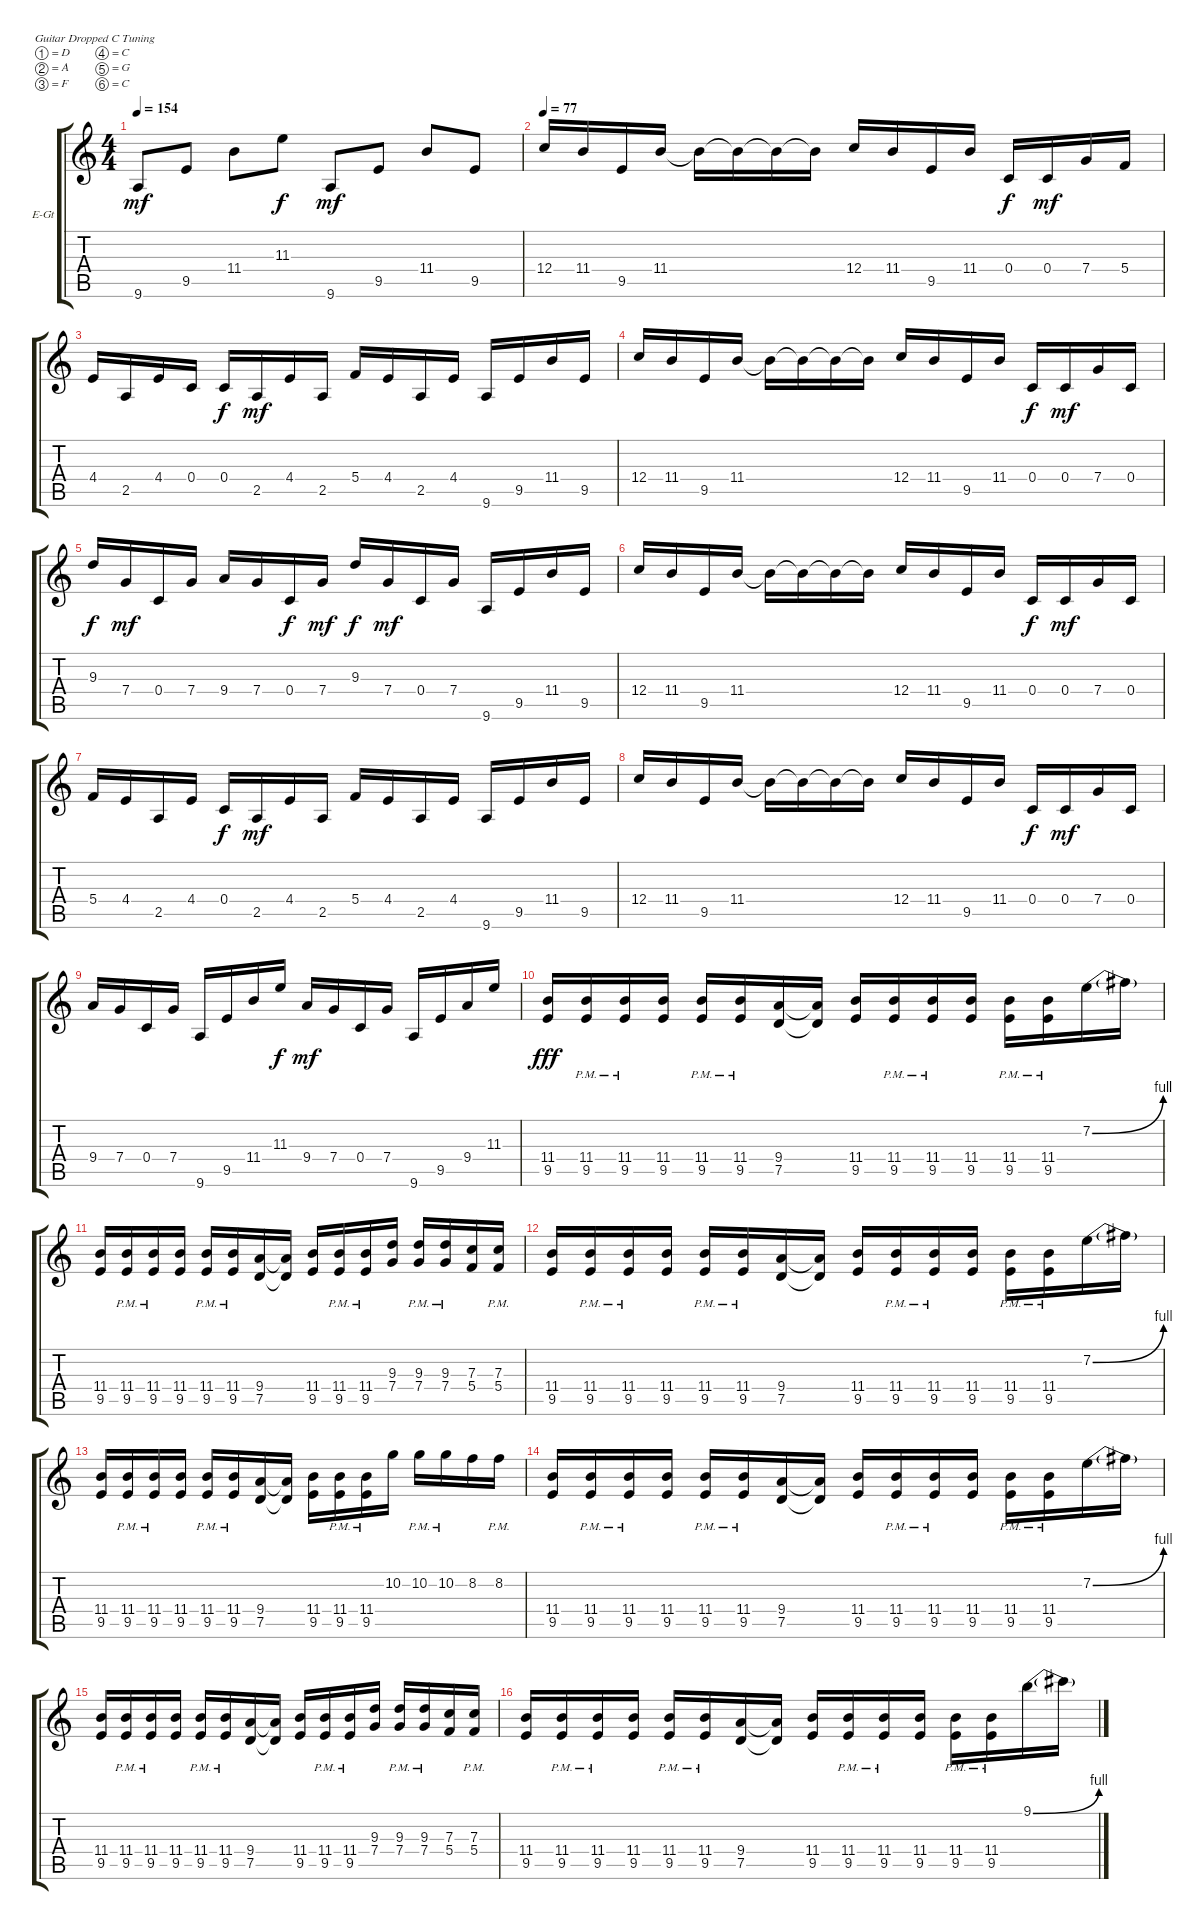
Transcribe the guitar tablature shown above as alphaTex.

\bracketExtendMode groupsimilarinstruments
\firstSystemTrackNameOrientation horizontal
\otherSystemsTrackNameOrientation horizontal
\track ("Electric Guitar 1" "E-Gt") {instrument distortionguitar}
\staff {score tabs}
\tuning (D4 A3 F3 C3 G2 C2)
\ts (4 4)
\tempo 154
\clef g2
\ks c
9.6.8{dy mf instrument distortionguitar} 9.5.8 11.4.8 11.3.8{dy f} 9.6.8{dy mf} 9.5.8 11.4.8 9.5.8 |
\tempo 77
12.4.16 11.4.16 9.5.16 11.4.16 11.4{t}.16 11.4{t}.16 11.4{t}.16 11.4{t}.16 12.4.16 11.4.16 9.5.16 11.4.16 0.4.16{dy f} 0.4.16{dy mf} 7.4.16 5.4.16 |
4.4.16 2.5.16 4.4.16 0.4.16 0.4.16{dy f} 2.5.16{dy mf} 4.4.16 2.5.16 5.4.16 4.4.16 2.5.16 4.4.16 9.6.16 9.5.16 11.4.16 9.5.16 |
12.4.16 11.4.16 9.5.16 11.4.16 11.4{t}.16 11.4{t}.16 11.4{t}.16 11.4{t}.16 12.4.16 11.4.16 9.5.16 11.4.16 0.4.16{dy f} 0.4.16{dy mf} 7.4.16 0.4.16 |
9.3.16{dy f} 7.4.16{dy mf} 0.4.16 7.4.16 9.4.16 7.4.16 0.4.16{dy f} 7.4.16{dy mf} 9.3.16{dy f} 7.4.16{dy mf} 0.4.16 7.4.16 9.6.16 9.5.16 11.4.16 9.5.16 |
12.4.16 11.4.16 9.5.16 11.4.16 11.4{t}.16 11.4{t}.16 11.4{t}.16 11.4{t}.16 12.4.16 11.4.16 9.5.16 11.4.16 0.4.16{dy f} 0.4.16{dy mf} 7.4.16 0.4.16 |
5.4.16 4.4.16 2.5.16 4.4.16 0.4.16{dy f} 2.5.16{dy mf} 4.4.16 2.5.16 5.4.16 4.4.16 2.5.16 4.4.16 9.6.16 9.5.16 11.4.16 9.5.16 |
12.4.16 11.4.16 9.5.16 11.4.16 11.4{t}.16 11.4{t}.16 11.4{t}.16 11.4{t}.16 12.4.16 11.4.16 9.5.16 11.4.16 0.4.16{dy f} 0.4.16{dy mf} 7.4.16 0.4.16 |
9.4.16 7.4.16 0.4.16 7.4.16 9.6.16 9.5.16 11.4.16 11.3.16{dy f} 9.4.16{dy mf} 7.4.16 0.4.16 7.4.16 9.6.16 9.5.16 9.4.16 11.3.16 |
(9.5 11.4).16{dy fff} (9.5{pm} 11.4{pm}).16 (9.5{pm} 11.4{pm}).16 (9.5 11.4).16 (9.5{pm} 11.4{pm}).16 (9.5{pm} 11.4{pm}).16 (7.5 9.4).16 (7.5{t} 9.4{t}).16 (9.5 11.4).16 (9.5{pm} 11.4{pm}).16 (9.5{pm} 11.4{pm}).16 (9.5 11.4).16 (9.5{pm} 11.4{pm}).16 (9.5{pm} 11.4{pm}).16 7.2{be (bend 0 0 15 4)}.16 7.2{t}.16 |
(9.5 11.4).16 (9.5{pm} 11.4{pm}).16 (9.5{pm} 11.4{pm}).16 (9.5 11.4).16 (9.5{pm} 11.4{pm}).16 (9.5{pm} 11.4{pm}).16 (7.5 9.4).16 (7.5{t} 9.4{t}).16 (9.5 11.4).16 (9.5{pm} 11.4{pm}).16 (9.5{pm} 11.4{pm}).16 (7.4 9.3).16 (7.4{pm} 9.3{pm}).16 (7.4{pm} 9.3{pm}).16 (5.4 7.3).16 (5.4{pm} 7.3{pm}).16 |
(9.5 11.4).16 (9.5{pm} 11.4{pm}).16 (9.5{pm} 11.4{pm}).16 (9.5 11.4).16 (9.5{pm} 11.4{pm}).16 (9.5{pm} 11.4{pm}).16 (7.5 9.4).16 (7.5{t} 9.4{t}).16 (9.5 11.4).16 (9.5{pm} 11.4{pm}).16 (9.5{pm} 11.4{pm}).16 (9.5 11.4).16 (9.5{pm} 11.4{pm}).16 (9.5{pm} 11.4{pm}).16 7.2{be (bend 0 0 15 4)}.16 7.2{t}.16 |
(9.5 11.4).16 (9.5{pm} 11.4{pm}).16 (9.5{pm} 11.4{pm}).16 (9.5 11.4).16 (9.5{pm} 11.4{pm}).16 (9.5{pm} 11.4{pm}).16 (7.5 9.4).16 (7.5{t} 9.4{t}).16 (9.5 11.4).16 (9.5{pm} 11.4{pm}).16 (9.5{pm} 11.4{pm}).16 10.2.16 10.2{pm}.16 10.2{pm}.16 8.2.16 8.2{pm}.16 |
(9.5 11.4).16 (9.5{pm} 11.4{pm}).16 (9.5{pm} 11.4{pm}).16 (9.5 11.4).16 (9.5{pm} 11.4{pm}).16 (9.5{pm} 11.4{pm}).16 (7.5 9.4).16 (7.5{t} 9.4{t}).16 (9.5 11.4).16 (9.5{pm} 11.4{pm}).16 (9.5{pm} 11.4{pm}).16 (9.5 11.4).16 (9.5{pm} 11.4{pm}).16 (9.5{pm} 11.4{pm}).16 7.2{be (bend 0 0 15 4)}.16 7.2{t}.16 |
(9.5 11.4).16 (9.5{pm} 11.4{pm}).16 (9.5{pm} 11.4{pm}).16 (9.5 11.4).16 (9.5{pm} 11.4{pm}).16 (9.5{pm} 11.4{pm}).16 (7.5 9.4).16 (7.5{t} 9.4{t}).16 (9.5 11.4).16 (9.5{pm} 11.4{pm}).16 (9.5{pm} 11.4{pm}).16 (7.4 9.3).16 (7.4{pm} 9.3{pm}).16 (7.4{pm} 9.3{pm}).16 (5.4 7.3).16 (5.4{pm} 7.3{pm}).16 |
(9.5 11.4).16 (9.5{pm} 11.4{pm}).16 (9.5{pm} 11.4{pm}).16 (9.5 11.4).16 (9.5{pm} 11.4{pm}).16 (9.5{pm} 11.4{pm}).16 (7.5 9.4).16 (7.5{t} 9.4{t}).16 (9.5 11.4).16 (9.5{pm} 11.4{pm}).16 (9.5{pm} 11.4{pm}).16 (9.5 11.4).16 (9.5{pm} 11.4{pm}).16 (9.5{pm} 11.4{pm}).16 9.1{be (bend 0 0 15 4)}.16 9.1{t}.16
